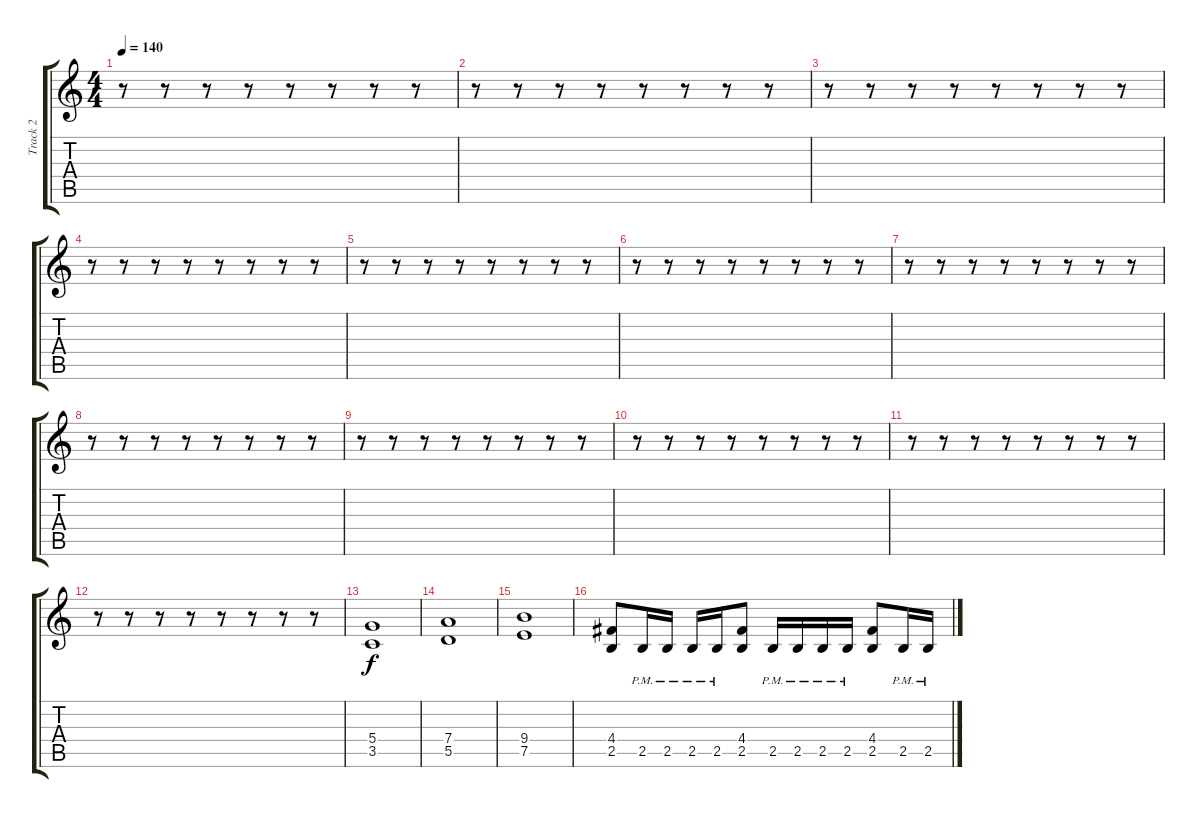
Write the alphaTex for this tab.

\track ("Track 2" "Track 2") {instrument distortionguitar}
\staff {score tabs}
\tuning (E4 B3 G3 D3 A2 E2) {hide}
\ts (4 4)
\tempo 140
\clef g2
\ks c
r.8{dy f} r.8 r.8 r.8 r.8 r.8 r.8 r.8 |
r.8 r.8 r.8 r.8 r.8 r.8 r.8 r.8 |
r.8 r.8 r.8 r.8 r.8 r.8 r.8 r.8 |
r.8 r.8 r.8 r.8 r.8 r.8 r.8 r.8 |
r.8 r.8 r.8 r.8 r.8 r.8 r.8 r.8 |
r.8 r.8 r.8 r.8 r.8 r.8 r.8 r.8 |
r.8 r.8 r.8 r.8 r.8 r.8 r.8 r.8 |
r.8 r.8 r.8 r.8 r.8 r.8 r.8 r.8 |
r.8 r.8 r.8 r.8 r.8 r.8 r.8 r.8 |
r.8 r.8 r.8 r.8 r.8 r.8 r.8 r.8 |
r.8 r.8 r.8 r.8 r.8 r.8 r.8 r.8 |
r.8 r.8 r.8 r.8 r.8 r.8 r.8 r.8 |
(5.4 3.5).1 |
(7.4 5.5).1 |
(9.4 7.5).1 |
(4.4 2.5).8 2.5{pm}.16 2.5{pm}.16 2.5{pm}.16 2.5{pm}.16 (4.4 2.5).8 2.5{pm}.16 2.5{pm}.16 2.5{pm}.16 2.5{pm}.16 (4.4 2.5).8 2.5{pm}.16 2.5{pm}.16
